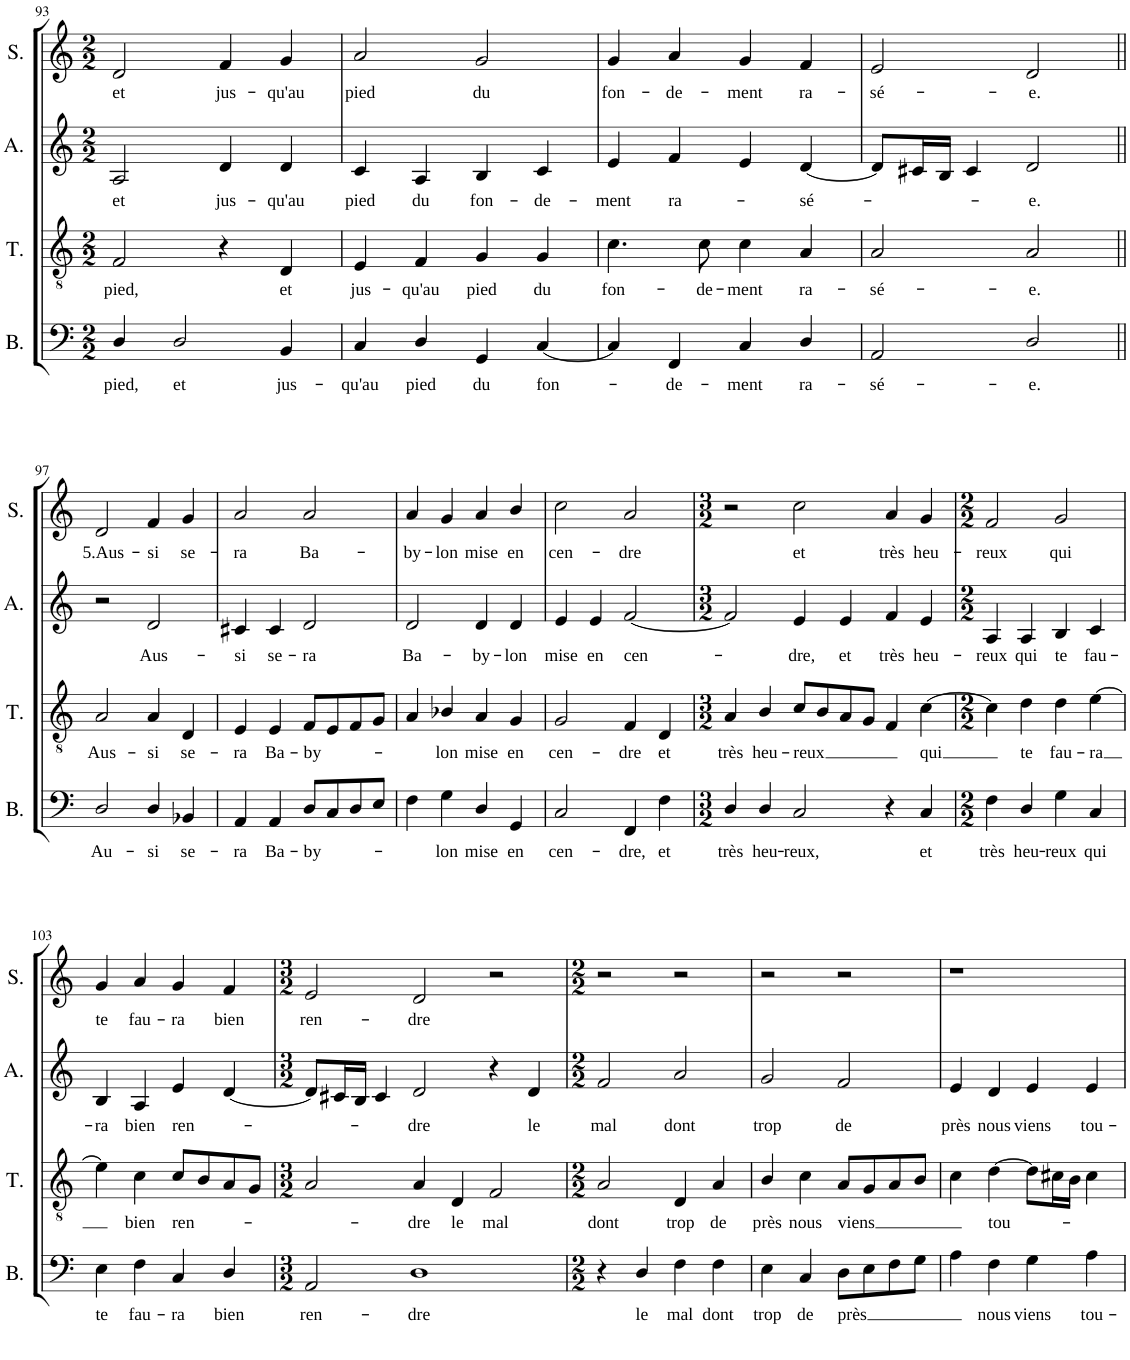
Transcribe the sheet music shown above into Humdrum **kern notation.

**kern	**text	**kern	**text	**kern	**text	**kern	**text
*part4	*part4	*part3	*part3	*part2	*part2	*part1	*part1
*staff4	*staff4	*staff3	*staff3	*staff2	*staff2	*staff1	*staff1
*I"Bass	*	*I"Tenor	*	*I"Alto	*	*I"Soprano	*
*I'B.	*	*I'T.	*	*I'A.	*	*I'S.	*
!!LO:PB:g=z
*clefF4	*	*clefGv2	*	*clefG2	*	*clefG2	*
*	*	*Trd7c12	*	*	*	*	*
*k[]	*	*k[]	*	*k[]	*	*k[]	*
*M2/2	*	*M2/2	*	*M2/2	*	*M2/2	*
=93	=93	=93	=93	=93	=93	=93	=93
!	!LO:LY:b	!	!LO:LY:b	!	!LO:LY:b	!	!LO:LY:b
4D/	pied,	2F/	pied,	2A/	et	2d/	et
!	!LO:LY:b	!	!	!	!	!	!
2D/	et	.	.	.	.	.	.
!	!	!	!	!	!LO:LY:b	!	!LO:LY:b
.	.	4r	.	4d/	jus-	4f/	jus-
!	!LO:LY:b	!	!LO:LY:b	!	!LO:LY:b	!	!LO:LY:b
4BB/	jus-	4D/	et	4d/	-qu'au	4g/	-qu'au
=94	=94	=94	=94	=94	=94	=94	=94
!	!LO:LY:b	!	!LO:LY:b	!	!LO:LY:b	!	!LO:LY:b
4C/	-qu'au	4E/	jus-	4c/	pied	2a/	pied
!	!LO:LY:b	!	!LO:LY:b	!	!LO:LY:b	!	!
4D/	pied	4F/	-qu'au	4A/	du	.	.
!	!LO:LY:b	!	!LO:LY:b	!	!LO:LY:b	!	!LO:LY:b
4GG/	du	4G/	pied	4B/	fon-	2g/	du
!	!LO:LY:b	!	!LO:LY:b	!	!LO:LY:b	!	!
[4C/	fon-	4G/	du	4c/	-de-	.	.
=95	=95	=95	=95	=95	=95	=95	=95
!	!	!	!LO:LY:b	!	!LO:LY:b	!	!LO:LY:b
4C/]	.	4.c\	fon-	4e/	-ment	4g/	fon-
!	!LO:LY:b	!	!	!	!LO:LY:b	!	!LO:LY:b
4FF/	-de-	.	.	4f/	ra-	4a/	-de-
!	!	!	!LO:LY:b	!	!	!	!
.	.	8c\	-de-	.	.	.	.
!	!LO:LY:b	!	!LO:LY:b	!	!	!	!LO:LY:b
4C/	-ment	4c\	-ment	4e/	.	4g/	-ment
!	!LO:LY:b	!	!LO:LY:b	!	!LO:LY:b	!	!LO:LY:b
4D/	ra-	4A/	ra-	[4d/	-sé-	4f/	ra-
=96	=96	=96	=96	=96	=96	=96	=96
!	!LO:LY:b	!	!LO:LY:b	!	!	!	!LO:LY:b
2AA/	-sé-	2A/	-sé-	8d/L]	.	2e/	-sé-
.	.	.	.	16c#X/L	.	.	.
.	.	.	.	16B/JJ	.	.	.
.	.	.	.	4c#/	.	.	.
!	!LO:LY:b	!	!LO:LY:b	!	!LO:LY:b	!	!LO:LY:b
2D/	-e.	2A/	-e.	2d/	-e.	2d/	-e.
!!LO:LB:g=z
=97||	=97||	=97||	=97||	=97||	=97||	=97||	=97||
!	!LO:LY:b	!	!LO:LY:b	!	!	!	!LO:LY:b
2D/	Au-	2A/	Aus-	2r	.	2d/	5.Aus-
!	!LO:LY:b	!	!LO:LY:b	!	!LO:LY:b	!	!LO:LY:b
4D/	-si	4A/	-si	2d/	Aus-	4f/	-si
!	!LO:LY:b	!	!LO:LY:b	!	!	!	!LO:LY:b
4BB-X/	se-	4D/	se-	.	.	4g/	se-
=98	=98	=98	=98	=98	=98	=98	=98
!	!LO:LY:b	!	!LO:LY:b	!	!LO:LY:b	!	!LO:LY:b
4AA/	-ra	4E/	-ra	4c#X/	-si	2a/	-ra
!	!LO:LY:b	!	!LO:LY:b	!	!LO:LY:b	!	!
4AA/	Ba-	4E/	Ba-	4c#/	se-	.	.
!	!LO:LY:b	!	!LO:LY:b	!	!LO:LY:b	!	!LO:LY:b
8D/L	-by-	8F/L	-by-	2d/	-ra	2a/	Ba-
8C/	.	8E/	.	.	.	.	.
8D/	.	8F/	.	.	.	.	.
8E/J	.	8G/J	.	.	.	.	.
=99	=99	=99	=99	=99	=99	=99	=99
!	!	!	!	!	!LO:LY:b	!	!LO:LY:b
4F\	.	4A/	.	2d/	Ba-	4a/	-by-
!	!LO:LY:b	!	!LO:LY:b	!	!	!	!LO:LY:b
4G\	-lon	4B-X/	-lon	.	.	4g/	-lon
!	!LO:LY:b	!	!LO:LY:b	!	!LO:LY:b	!	!LO:LY:b
4D/	mise	4A/	mise	4d/	-by-	4a/	mise
!	!LO:LY:b	!	!LO:LY:b	!	!LO:LY:b	!	!LO:LY:b
4GG/	en	4G/	en	4d/	-lon	4b/	en
=100	=100	=100	=100	=100	=100	=100	=100
!	!LO:LY:b	!	!LO:LY:b	!	!LO:LY:b	!	!LO:LY:b
2C/	cen-	2G/	cen-	4e/	mise	2cc\	cen-
!	!	!	!	!	!LO:LY:b	!	!
.	.	.	.	4e/	en	.	.
!	!LO:LY:b	!	!LO:LY:b	!	!LO:LY:b	!	!LO:LY:b
4FF/	-dre,	4F/	-dre	[2f/	cen-	2a/	-dre
!	!LO:LY:b	!	!LO:LY:b	!	!	!	!
4F\	et	4D/	et	.	.	.	.
=101	=101	=101	=101	=101	=101	=101	=101
*M3/2	*	*M3/2	*	*M3/2	*	*M3/2	*
!	!LO:LY:b	!	!LO:LY:b	!	!	!	!
4D/	très	4A/	très	2f/]	.	2r	.
!	!LO:LY:b	!	!LO:LY:b	!	!	!	!
4D/	heu-	4B/	heu-	.	.	.	.
!	!LO:LY:b	!	!LO:LY:b	!	!LO:LY:b	!	!LO:LY:b
2C/	-reux,	8c/L	-reux	4e/	-dre,	2cc\	et
.	.	8B/	.	.	.	.	.
!	!	!	!	!	!LO:LY:b	!	!
.	.	8A/	.	4e/	et	.	.
.	.	8G/J	.	.	.	.	.
!	!	!	!	!	!LO:LY:b	!	!LO:LY:b
4r	.	4F/	.	4f/	très	4a/	très
!	!LO:LY:b	!	!LO:LY:b	!	!LO:LY:b	!	!LO:LY:b
4C/	et	[4c\	qui	4e/	heu-	4g/	heu-
=102	=102	=102	=102	=102	=102	=102	=102
*M2/2	*	*M2/2	*	*M2/2	*	*M2/2	*
!	!LO:LY:b	!	!	!	!LO:LY:b	!	!LO:LY:b
4F\	très	4c\]	.	4A/	-reux	2f/	-reux
!	!LO:LY:b	!	!LO:LY:b	!	!LO:LY:b	!	!
4D/	heu-	4d\	te	4A/	qui	.	.
!	!LO:LY:b	!	!LO:LY:b	!	!LO:LY:b	!	!LO:LY:b
4G\	-reux	4d\	fau-	4B/	te	2g/	qui
!	!LO:LY:b	!	!LO:LY:b	!	!LO:LY:b	!	!
4C/	qui	[4e\	-ra	4c/	fau-	.	.
!!LO:LB:g=z
=103	=103	=103	=103	=103	=103	=103	=103
!	!LO:LY:b	!	!	!	!LO:LY:b	!	!LO:LY:b
4E\	te	4e\]	.	4B/	-ra	4g/	te
!	!LO:LY:b	!	!LO:LY:b	!	!LO:LY:b	!	!LO:LY:b
4F\	fau-	4c\	bien	4A/	bien	4a/	fau-
!	!LO:LY:b	!	!LO:LY:b	!	!LO:LY:b	!	!LO:LY:b
4C/	-ra	8c/L	ren-	4e/	ren-	4g/	-ra
.	.	8B/	.	.	.	.	.
!	!LO:LY:b	!	!	!	!	!	!LO:LY:b
4D/	bien	8A/	.	[4d/	.	4f/	bien
.	.	8G/J	.	.	.	.	.
=104	=104	=104	=104	=104	=104	=104	=104
*M3/2	*	*M3/2	*	*M3/2	*	*M3/2	*
!	!LO:LY:b	!	!	!	!	!	!LO:LY:b
2AA/	ren-	2A/	.	8d/L]	.	2e/	ren-
.	.	.	.	16c#X/L	.	.	.
.	.	.	.	16B/JJ	.	.	.
.	.	.	.	4c#/	.	.	.
!	!LO:LY:b	!	!LO:LY:b	!	!LO:LY:b	!	!LO:LY:b
1D	-dre	4A/	-dre	2d/	-dre	2d/	-dre
!	!	!	!LO:LY:b	!	!	!	!
.	.	4D/	le	.	.	.	.
!	!	!	!LO:LY:b	!	!	!	!
.	.	2F/	mal	4r	.	2r	.
!	!	!	!	!	!LO:LY:b	!	!
.	.	.	.	4d/	le	.	.
=105	=105	=105	=105	=105	=105	=105	=105
*M2/2	*	*M2/2	*	*M2/2	*	*M2/2	*
!	!	!	!LO:LY:b	!	!LO:LY:b	!	!
4r	.	2A/	dont	2f/	mal	2r	.
!	!LO:LY:b	!	!	!	!	!	!
4D/	le	.	.	.	.	.	.
!	!LO:LY:b	!	!LO:LY:b	!	!LO:LY:b	!	!
4F\	mal	4D/	trop	2a/	dont	2r	.
!	!LO:LY:b	!	!LO:LY:b	!	!	!	!
4F\	dont	4A/	de	.	.	.	.
=106	=106	=106	=106	=106	=106	=106	=106
!	!LO:LY:b	!	!LO:LY:b	!	!LO:LY:b	!	!
4E\	trop	4B/	près	2g/	trop	2r	.
!	!LO:LY:b	!	!LO:LY:b	!	!	!	!
4C/	de	4c\	nous	.	.	.	.
!	!LO:LY:b	!	!LO:LY:b	!	!LO:LY:b	!	!
8D\L	près	8A/L	viens	2f/	de	2r	.
8E\	.	8G/	.	.	.	.	.
8F\	.	8A/	.	.	.	.	.
8G\J	.	8B/J	.	.	.	.	.
=107	=107	=107	=107	=107	=107	=107	=107
!	!	!	!	!	!LO:LY:b	!	!
4A\	.	4c\	.	4e/	près	1r	.
!	!LO:LY:b	!	!LO:LY:b	!	!LO:LY:b	!	!
4F\	nous	[4d\	tou-	4d/	nous	.	.
!	!LO:LY:b	!	!	!	!LO:LY:b	!	!
4G\	viens	8d\L]	.	4e/	viens	.	.
.	.	16c#X\L	.	.	.	.	.
.	.	16B\JJ	.	.	.	.	.
!	!LO:LY:b	!	!	!	!LO:LY:b	!	!
4A\	tou-	4c#\	.	4e/	tou-	.	.
=	=	=	=	=	=	=	=
*-	*-	*-	*-	*-	*-	*-	*-
